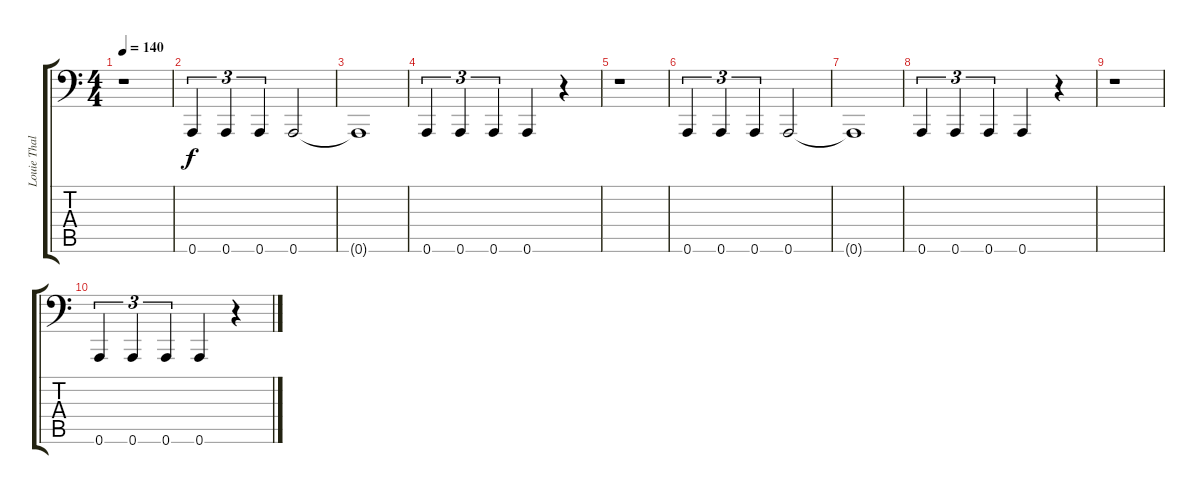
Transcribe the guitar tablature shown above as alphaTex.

\track ("Louie Thal" "Louie Thal") {instrument electricbasspick}
\staff {score tabs}
\tuning (C3 G2 D2 A1 E1 A0) {hide}
\ts (4 4)
\tempo 140
\clef f4
\ks c
r.1{dy f} |
0.6.4{tu (3 2)} 0.6.4{tu (3 2)} 0.6.4{tu (3 2)} 0.6.2 |
0.6{t}.1 |
0.6.4{tu (3 2)} 0.6.4{tu (3 2)} 0.6.4{tu (3 2)} 0.6.4 r.4 |
r.1 |
0.6.4{tu (3 2)} 0.6.4{tu (3 2)} 0.6.4{tu (3 2)} 0.6.2 |
0.6{t}.1 |
0.6.4{tu (3 2)} 0.6.4{tu (3 2)} 0.6.4{tu (3 2)} 0.6.4 r.4 |
r.1 |
0.6.4{tu (3 2)} 0.6.4{tu (3 2)} 0.6.4{tu (3 2)} 0.6.4 r.4
